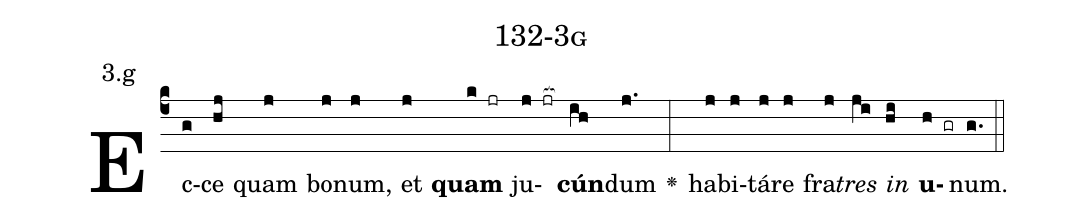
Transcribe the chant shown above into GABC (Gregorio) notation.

name: 132-3g;
annotation: 3.g;
%%
(c4)Ec(g)ce(hj) quam(j) bo(j)num,(j) et(j) <b>quam</b>(k jr) ju(j jr[ocb:1{])<b>cún</b>(ih[ocb:0}])dum(j.) <v>\greheightstar</v>(:) ha(j)bi(j)tá(j)re(j) fra(j)<i>tres</i>(ji) <i>in</i>(hi) <b>u</b>(h gr)num.(g.) (::)


%E(j) u(j) o(ji) u(hi) a(h) e.(g.) (::)
